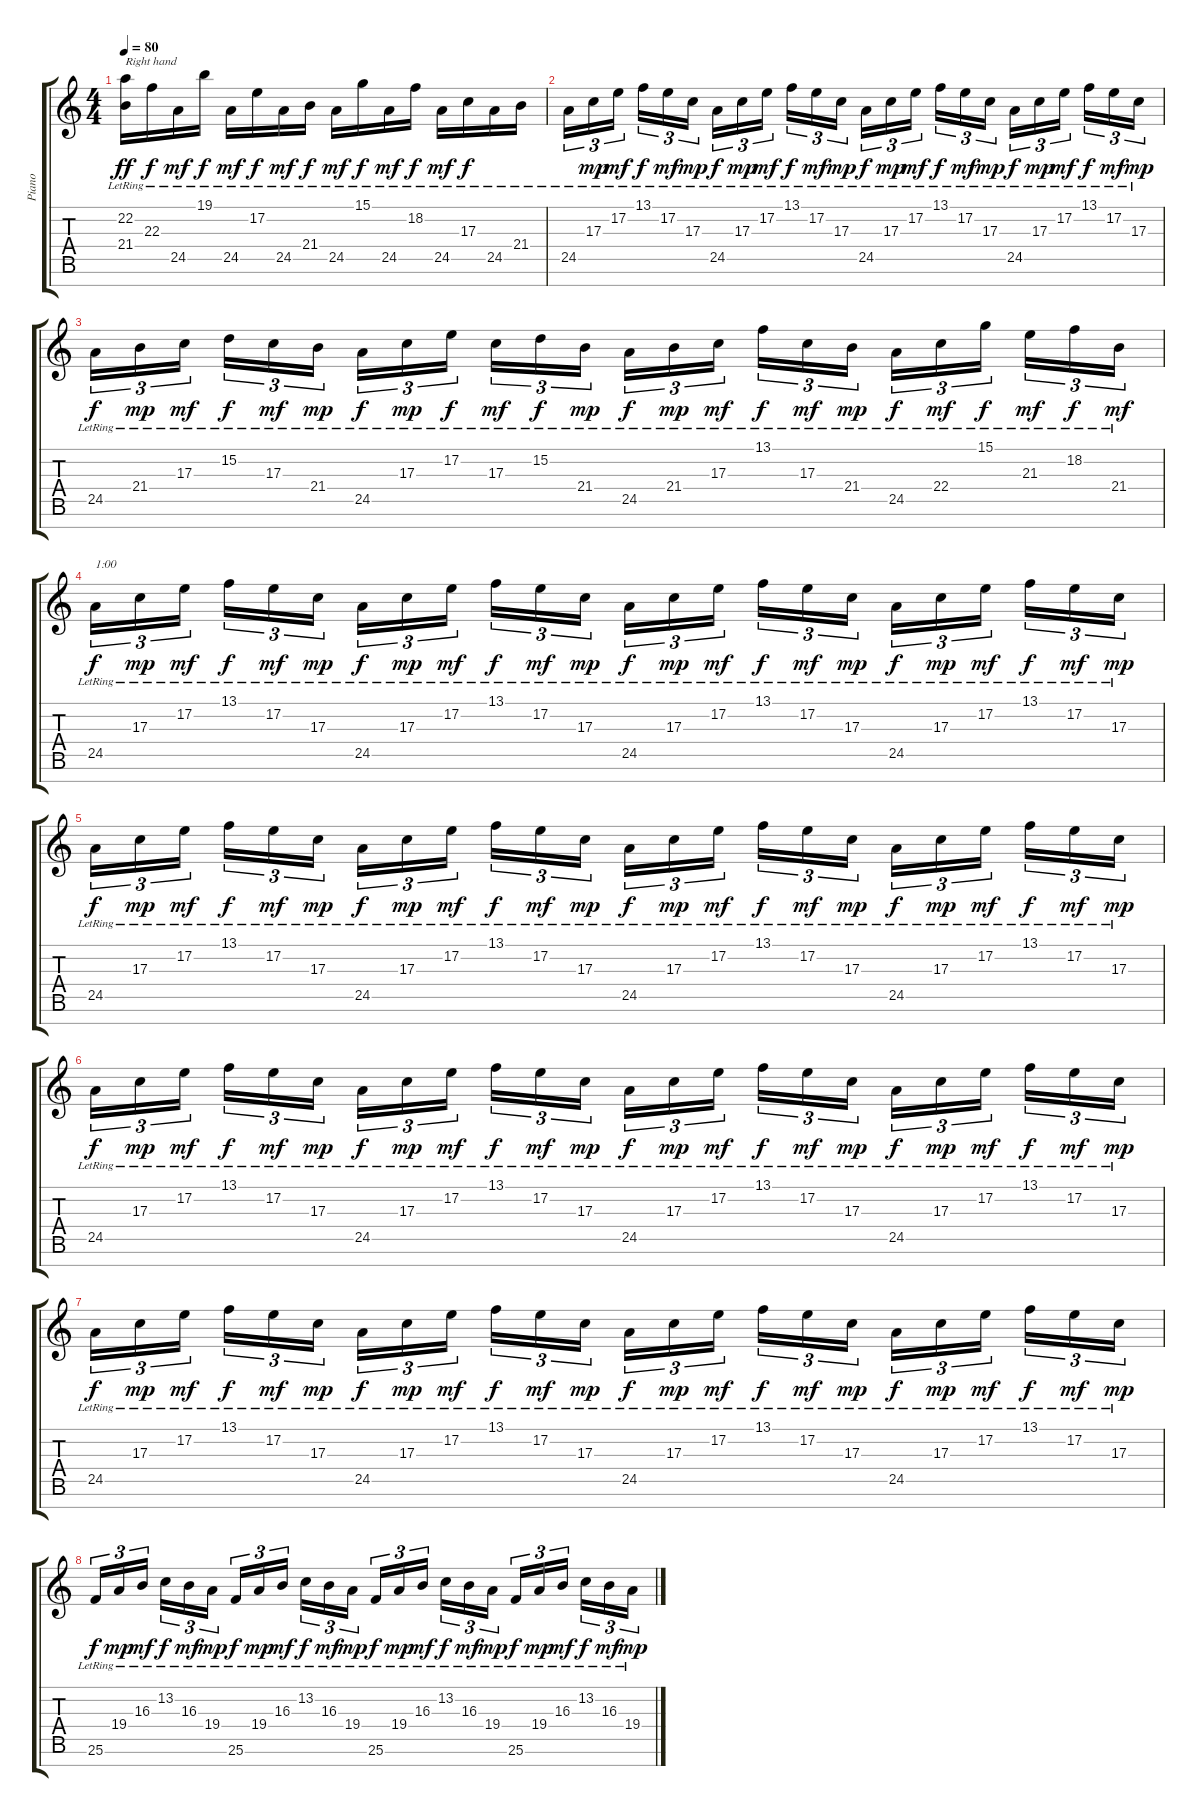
\track ("Piano" "Piano") {instrument acousticgrandpiano}
\staff {score tabs}
\tuning (E4 B3 G3 D3 A2 E2 B1) {hide}
\ts (4 4)
\tempo 80
\clef g2
\ks c
(22.2{lr} 21.4{t}).16{txt "Right hand" dy ff} 22.3{lr}.16{dy f} 24.5{lr}.16{dy mf} 19.1{lr}.16{dy f} 24.5{lr}.16{dy mf} 17.2{lr}.16{dy f} 24.5{lr}.16{dy mf} 21.4{lr}.16{dy f} 24.5{lr}.16{dy mf} 15.1{lr}.16{dy f} 24.5{lr}.16{dy mf} 18.2{lr}.16{dy f} 24.5{lr}.16{dy mf} 17.3{lr}.16{dy f} 24.5{lr}.16 21.4{lr}.16 |
24.5{lr}.16{tu (3 2) volume 11} 17.3{lr}.16{tu (3 2) dy mp} 17.2{lr}.16{tu (3 2) dy mf} 13.1{lr}.16{tu (3 2) dy f} 17.2{lr}.16{tu (3 2) dy mf} 17.3{lr}.16{tu (3 2) dy mp} 24.5{lr}.16{tu (3 2) dy f} 17.3{lr}.16{tu (3 2) dy mp} 17.2{lr}.16{tu (3 2) dy mf} 13.1{lr}.16{tu (3 2) dy f} 17.2{lr}.16{tu (3 2) dy mf} 17.3{lr}.16{tu (3 2) dy mp} 24.5{lr}.16{tu (3 2) dy f} 17.3{lr}.16{tu (3 2) dy mp} 17.2{lr}.16{tu (3 2) dy mf} 13.1{lr}.16{tu (3 2) dy f} 17.2{lr}.16{tu (3 2) dy mf} 17.3{lr}.16{tu (3 2) dy mp} 24.5{lr}.16{tu (3 2) dy f} 17.3{lr}.16{tu (3 2) dy mp} 17.2{lr}.16{tu (3 2) dy mf} 13.1{lr}.16{tu (3 2) dy f} 17.2{lr}.16{tu (3 2) dy mf} 17.3{lr}.16{tu (3 2) dy mp} |
24.5{lr}.16{tu (3 2) dy f} 21.4{lr}.16{tu (3 2) dy mp} 17.3{lr}.16{tu (3 2) dy mf} 15.2{lr}.16{tu (3 2) dy f} 17.3{lr}.16{tu (3 2) dy mf} 21.4{lr}.16{tu (3 2) dy mp} 24.5{lr}.16{tu (3 2) dy f} 17.3{lr}.16{tu (3 2) dy mp} 17.2{lr}.16{tu (3 2) dy f} 17.3{lr}.16{tu (3 2) dy mf} 15.2{lr}.16{tu (3 2) dy f} 21.4{lr}.16{tu (3 2) dy mp} 24.5{lr}.16{tu (3 2) dy f} 21.4{lr}.16{tu (3 2) dy mp} 17.3{lr}.16{tu (3 2) dy mf} 13.1{lr}.16{tu (3 2) dy f} 17.3{lr}.16{tu (3 2) dy mf} 21.4{lr}.16{tu (3 2) dy mp} 24.5{lr}.16{tu (3 2) dy f} 22.4{lr}.16{tu (3 2) dy mf} 15.1{lr}.16{tu (3 2) dy f} 21.3{lr}.16{tu (3 2) dy mf} 18.2{lr}.16{tu (3 2) dy f} 21.4{lr}.16{tu (3 2) dy mf} |
\section ("" "")
24.5{lr}.16{tu (3 2) txt "1:00" dy f} 17.3{lr}.16{tu (3 2) dy mp} 17.2{lr}.16{tu (3 2) dy mf} 13.1{lr}.16{tu (3 2) dy f} 17.2{lr}.16{tu (3 2) dy mf} 17.3{lr}.16{tu (3 2) dy mp} 24.5{lr}.16{tu (3 2) dy f} 17.3{lr}.16{tu (3 2) dy mp} 17.2{lr}.16{tu (3 2) dy mf} 13.1{lr}.16{tu (3 2) dy f} 17.2{lr}.16{tu (3 2) dy mf} 17.3{lr}.16{tu (3 2) dy mp} 24.5{lr}.16{tu (3 2) dy f} 17.3{lr}.16{tu (3 2) dy mp} 17.2{lr}.16{tu (3 2) dy mf} 13.1{lr}.16{tu (3 2) dy f} 17.2{lr}.16{tu (3 2) dy mf} 17.3{lr}.16{tu (3 2) dy mp} 24.5{lr}.16{tu (3 2) dy f} 17.3{lr}.16{tu (3 2) dy mp} 17.2{lr}.16{tu (3 2) dy mf} 13.1{lr}.16{tu (3 2) dy f} 17.2{lr}.16{tu (3 2) dy mf} 17.3{lr}.16{tu (3 2) dy mp} |
24.5{lr}.16{tu (3 2) dy f} 17.3{lr}.16{tu (3 2) dy mp} 17.2{lr}.16{tu (3 2) dy mf} 13.1{lr}.16{tu (3 2) dy f} 17.2{lr}.16{tu (3 2) dy mf} 17.3{lr}.16{tu (3 2) dy mp} 24.5{lr}.16{tu (3 2) dy f} 17.3{lr}.16{tu (3 2) dy mp} 17.2{lr}.16{tu (3 2) dy mf} 13.1{lr}.16{tu (3 2) dy f} 17.2{lr}.16{tu (3 2) dy mf} 17.3{lr}.16{tu (3 2) dy mp} 24.5{lr}.16{tu (3 2) dy f} 17.3{lr}.16{tu (3 2) dy mp} 17.2{lr}.16{tu (3 2) dy mf} 13.1{lr}.16{tu (3 2) dy f} 17.2{lr}.16{tu (3 2) dy mf} 17.3{lr}.16{tu (3 2) dy mp} 24.5{lr}.16{tu (3 2) dy f} 17.3{lr}.16{tu (3 2) dy mp} 17.2{lr}.16{tu (3 2) dy mf} 13.1{lr}.16{tu (3 2) dy f} 17.2{lr}.16{tu (3 2) dy mf} 17.3{lr}.16{tu (3 2) dy mp} |
24.5{lr}.16{tu (3 2) dy f} 17.3{lr}.16{tu (3 2) dy mp} 17.2{lr}.16{tu (3 2) dy mf} 13.1{lr}.16{tu (3 2) dy f} 17.2{lr}.16{tu (3 2) dy mf} 17.3{lr}.16{tu (3 2) dy mp} 24.5{lr}.16{tu (3 2) dy f} 17.3{lr}.16{tu (3 2) dy mp} 17.2{lr}.16{tu (3 2) dy mf} 13.1{lr}.16{tu (3 2) dy f} 17.2{lr}.16{tu (3 2) dy mf} 17.3{lr}.16{tu (3 2) dy mp} 24.5{lr}.16{tu (3 2) dy f} 17.3{lr}.16{tu (3 2) dy mp} 17.2{lr}.16{tu (3 2) dy mf} 13.1{lr}.16{tu (3 2) dy f} 17.2{lr}.16{tu (3 2) dy mf} 17.3{lr}.16{tu (3 2) dy mp} 24.5{lr}.16{tu (3 2) dy f} 17.3{lr}.16{tu (3 2) dy mp} 17.2{lr}.16{tu (3 2) dy mf} 13.1{lr}.16{tu (3 2) dy f} 17.2{lr}.16{tu (3 2) dy mf} 17.3{lr}.16{tu (3 2) dy mp} |
24.5{lr}.16{tu (3 2) dy f} 17.3{lr}.16{tu (3 2) dy mp} 17.2{lr}.16{tu (3 2) dy mf} 13.1{lr}.16{tu (3 2) dy f} 17.2{lr}.16{tu (3 2) dy mf} 17.3{lr}.16{tu (3 2) dy mp} 24.5{lr}.16{tu (3 2) dy f} 17.3{lr}.16{tu (3 2) dy mp} 17.2{lr}.16{tu (3 2) dy mf} 13.1{lr}.16{tu (3 2) dy f} 17.2{lr}.16{tu (3 2) dy mf} 17.3{lr}.16{tu (3 2) dy mp} 24.5{lr}.16{tu (3 2) dy f} 17.3{lr}.16{tu (3 2) dy mp} 17.2{lr}.16{tu (3 2) dy mf} 13.1{lr}.16{tu (3 2) dy f} 17.2{lr}.16{tu (3 2) dy mf} 17.3{lr}.16{tu (3 2) dy mp} 24.5{lr}.16{tu (3 2) dy f} 17.3{lr}.16{tu (3 2) dy mp} 17.2{lr}.16{tu (3 2) dy mf} 13.1{lr}.16{tu (3 2) dy f} 17.2{lr}.16{tu (3 2) dy mf} 17.3{lr}.16{tu (3 2) dy mp} |
25.6{lr}.16{tu (3 2) dy f} 19.4{lr}.16{tu (3 2) dy mp} 16.3{lr}.16{tu (3 2) dy mf} 13.2{lr}.16{tu (3 2) dy f} 16.3{lr}.16{tu (3 2) dy mf} 19.4{lr}.16{tu (3 2) dy mp} 25.6{lr}.16{tu (3 2) dy f} 19.4{lr}.16{tu (3 2) dy mp} 16.3{lr}.16{tu (3 2) dy mf} 13.2{lr}.16{tu (3 2) dy f} 16.3{lr}.16{tu (3 2) dy mf} 19.4{lr}.16{tu (3 2) dy mp} 25.6{lr}.16{tu (3 2) dy f} 19.4{lr}.16{tu (3 2) dy mp} 16.3{lr}.16{tu (3 2) dy mf} 13.2{lr}.16{tu (3 2) dy f} 16.3{lr}.16{tu (3 2) dy mf} 19.4{lr}.16{tu (3 2) dy mp} 25.6{lr}.16{tu (3 2) dy f} 19.4{lr}.16{tu (3 2) dy mp} 16.3{lr}.16{tu (3 2) dy mf} 13.2{lr}.16{tu (3 2) dy f} 16.3{lr}.16{tu (3 2) dy mf} 19.4{lr}.16{tu (3 2) dy mp}
